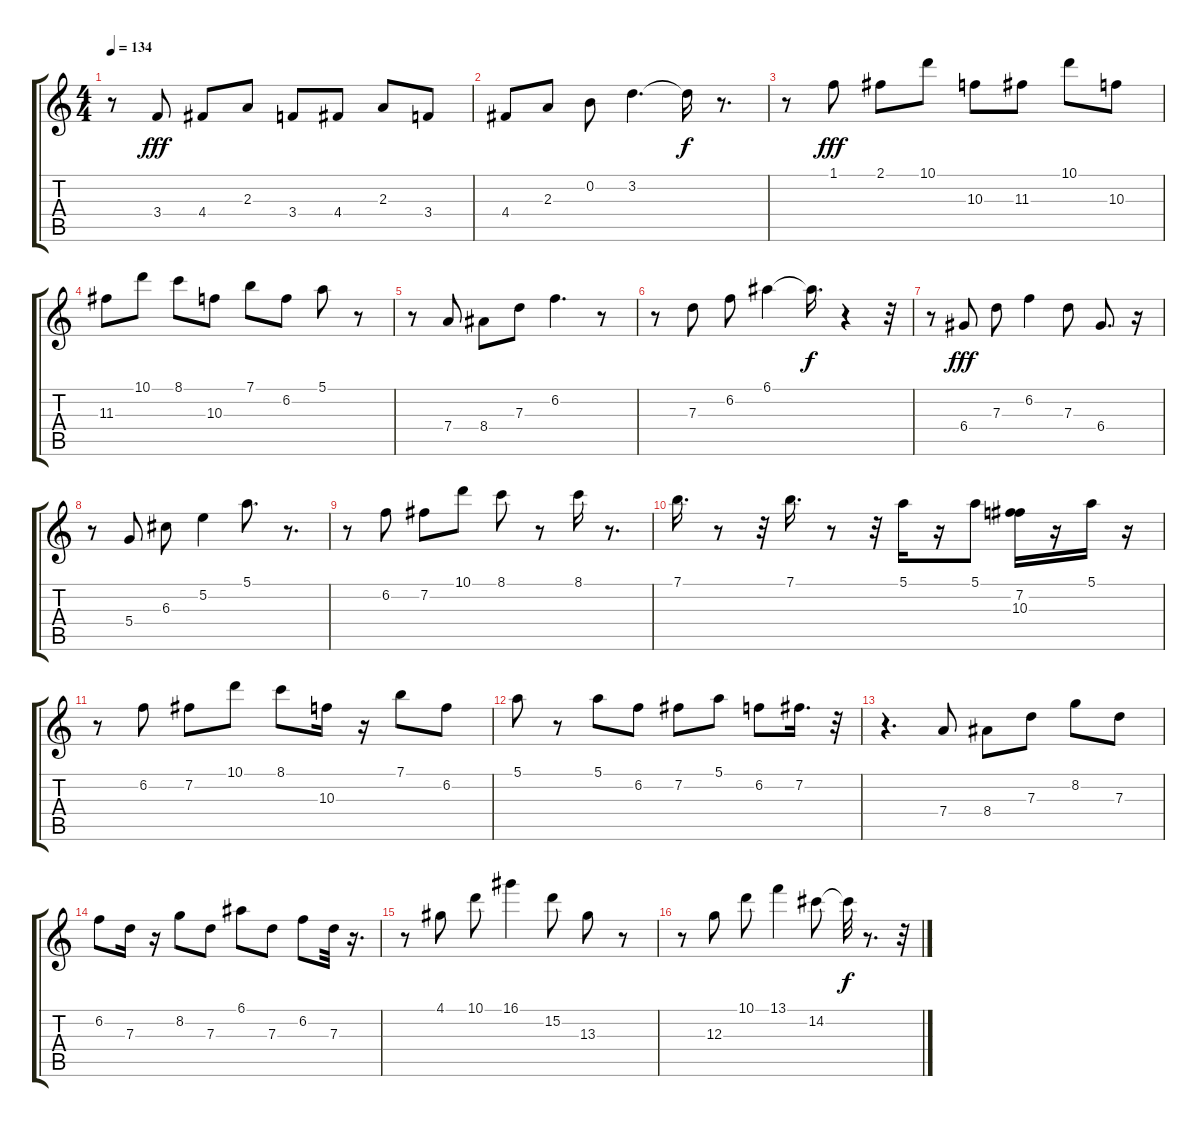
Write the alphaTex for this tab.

\track "" {instrument electricguitarclean}
\staff {score tabs}
\tuning (E4 B3 G3 D3 A2 E2) {hide}
\ts (4 4)
\tempo 134
\clef g2
\ks c
r.8{dy f} 3.4.8{dy fff volume 8} 4.4.8 2.3.8 3.4.8 4.4.8 2.3.8 3.4.8 |
4.4.8 2.3.8 0.2.8 3.2.4{d} 3.2{t}.16{dy f} r.8{d} |
r.8 1.1.8{dy fff} 2.1.8 10.1.8 10.3.8 11.3.8 10.1.8 10.3.8 |
11.3.8 10.1.8 8.1.8 10.3.8 7.1.8 6.2.8 5.1.8 r.8 |
r.8 7.4.8 8.4.8 7.3.8 6.2.4{d} r.8 |
r.8 7.3.8 6.2.8 6.1.4 6.1{t}.16{d dy f} r.4 r.32 |
r.8 6.4.8{dy fff} 7.3.8 6.2.4 7.3.8 6.4.8{d} r.16 |
r.8 5.4.8 6.3.8 5.2.4 5.1.8{d} r.8{d} |
r.8 6.2.8 7.2.8 10.1.8 8.1.8 r.8 8.1.16 r.8{d} |
7.1.16{d} r.8 r.32 7.1.16{d} r.8 r.32 5.1.16 r.16 5.1.8 (7.2 10.3).16 r.16 5.1.16 r.16 |
r.8 6.2.8 7.2.8 10.1.8 8.1.8 10.3.16 r.16 7.1.8 6.2.8 |
5.1.8 r.8 5.1.8 6.2.8 7.2.8 5.1.8 6.2.8 7.2.16{d} r.32 |
r.4{d} 7.4.8 8.4.8 7.3.8 8.2.8 7.3.8 |
6.2.8 7.3.16 r.16 8.2.8 7.3.8 6.1.8 7.3.8 6.2.8 7.3.32 r.16{d} |
r.8 4.1.8 10.1.8 16.1.4 15.2.8 13.3.8 r.8 |
r.8 12.3.8 10.1.8 13.1.4 14.2.8 14.2{t}.32{dy f} r.8{d} r.32
